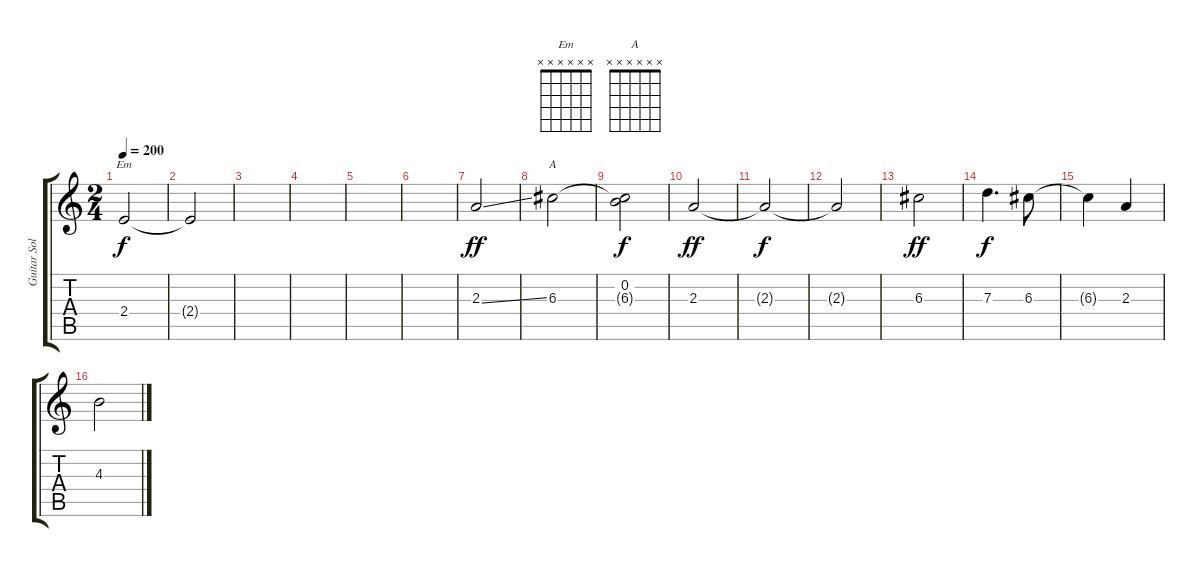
\track ("Guitar Solo" "Guitar Sol") {instrument electricguitarclean}
\staff {score tabs}
\tuning (E4 B3 G3 D3 A2 E2) {hide}
\chord ("Em" x x x x x x)
\chord ("A" x x x x x x)
\ts (2 4)
\tempo 200
\clef g2
\ks c
2.4.2{ch "Em" dy f} |
2.4{t}.2 |
|
|
|
|
2.3{ss}.2{dy ff} |
6.3.2{ch "A"} |
(0.2 6.3{t}).2{dy f} |
2.3.2{dy ff} |
2.3{t}.2{dy f} |
2.3{t}.2 |
6.3.2{dy ff} |
7.3.4{d dy f} 6.3.8 |
6.3{t}.4 2.3.4 |
4.3.2
